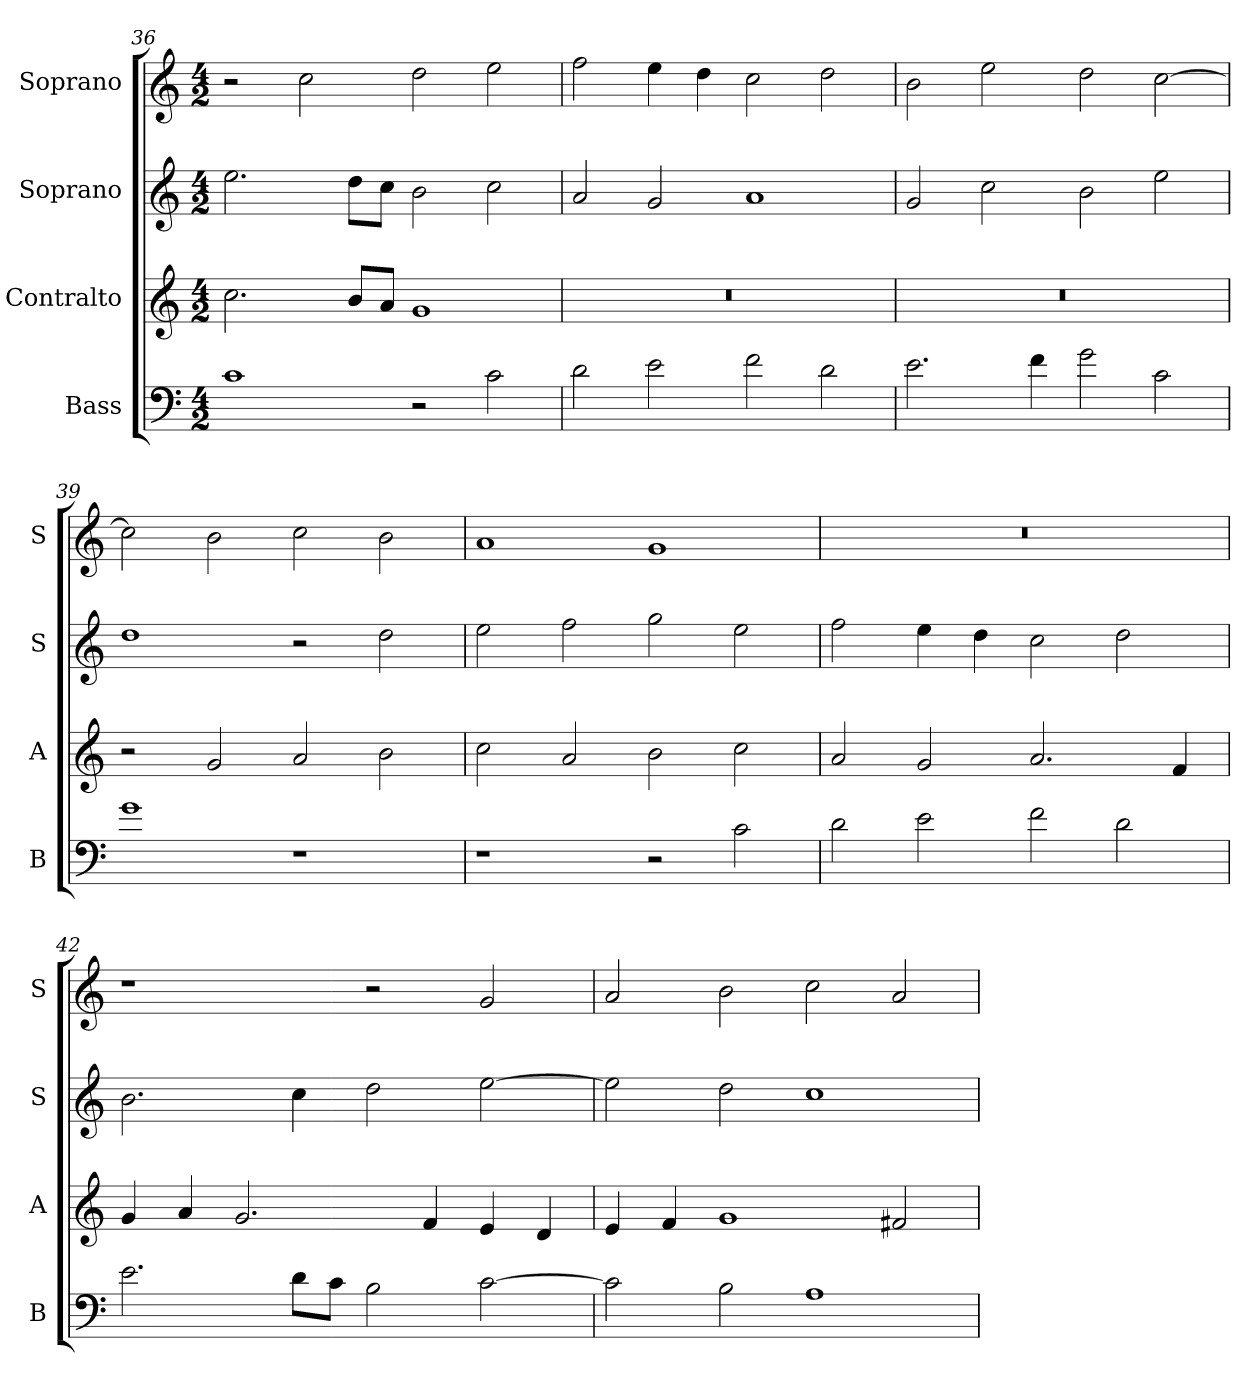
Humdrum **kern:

**kern	**kern	**kern	**kern
*part4	*part3	*part2	*part1
*staff4	*staff3	*staff2	*staff1
*I"Bass	*I"Contralto	*I"Soprano	*I"Soprano
*I'B	*I'A	*I'S	*I'S
*clefF4	*clefG2	*clefG2	*clefG2
*k[]	*k[]	*k[]	*k[]
*G:mix	*G:mix	*G:mix	*G:mix
*M4/2	*M4/2	*M4/2	*M4/2
=36	=36	=36	=36
1c	2.cc	2.ee	2r
.	.	.	2cc
.	8b/L	8dd\L	.
.	8a/J	8cc\J	.
2r	1g	2b	2dd
2c	.	2cc	2ee
=37	=37	=37	=37
2d	0r	2a	2ff
2e	.	2g	4ee
.	.	.	4dd
2f	.	1a	2cc
2d	.	.	2dd
=38	=38	=38	=38
2.e	0r	2g	2b
.	.	2cc	2ee
4f	.	.	.
2g	.	2b	2dd
2c	.	2ee	[2cc
=39	=39	=39	=39
1g	2r	1dd	2cc]
.	2g	.	2b
1r	2a	2r	2cc
.	2b	2dd	2b
=40	=40	=40	=40
1r	2cc	2ee	1a
.	2a	2ff	.
2r	2b	2gg	1g
2c	2cc	2ee	.
=41	=41	=41	=41
2d	2a	2ff	0r
2e	2g	4ee	.
.	.	4dd	.
2f	2.a	2cc	.
2d	.	2dd	.
.	4f	.	.
=42	=42	=42	=42
2.e	4g	2.b	1r
.	4a	.	.
.	2.g	.	.
8d\L	.	4cc	.
8c\J	.	.	.
2B	.	2dd	2r
.	4f	.	.
[2c	4e	[2ee	2g
.	4d	.	.
=43	=43	=43	=43
2c]	4e	2ee]	2a
.	4f	.	.
2B	1g	2dd	2b
1A	.	1cc	2cc
.	2f#X	.	2a
=	=	=	=
*-	*-	*-	*-
